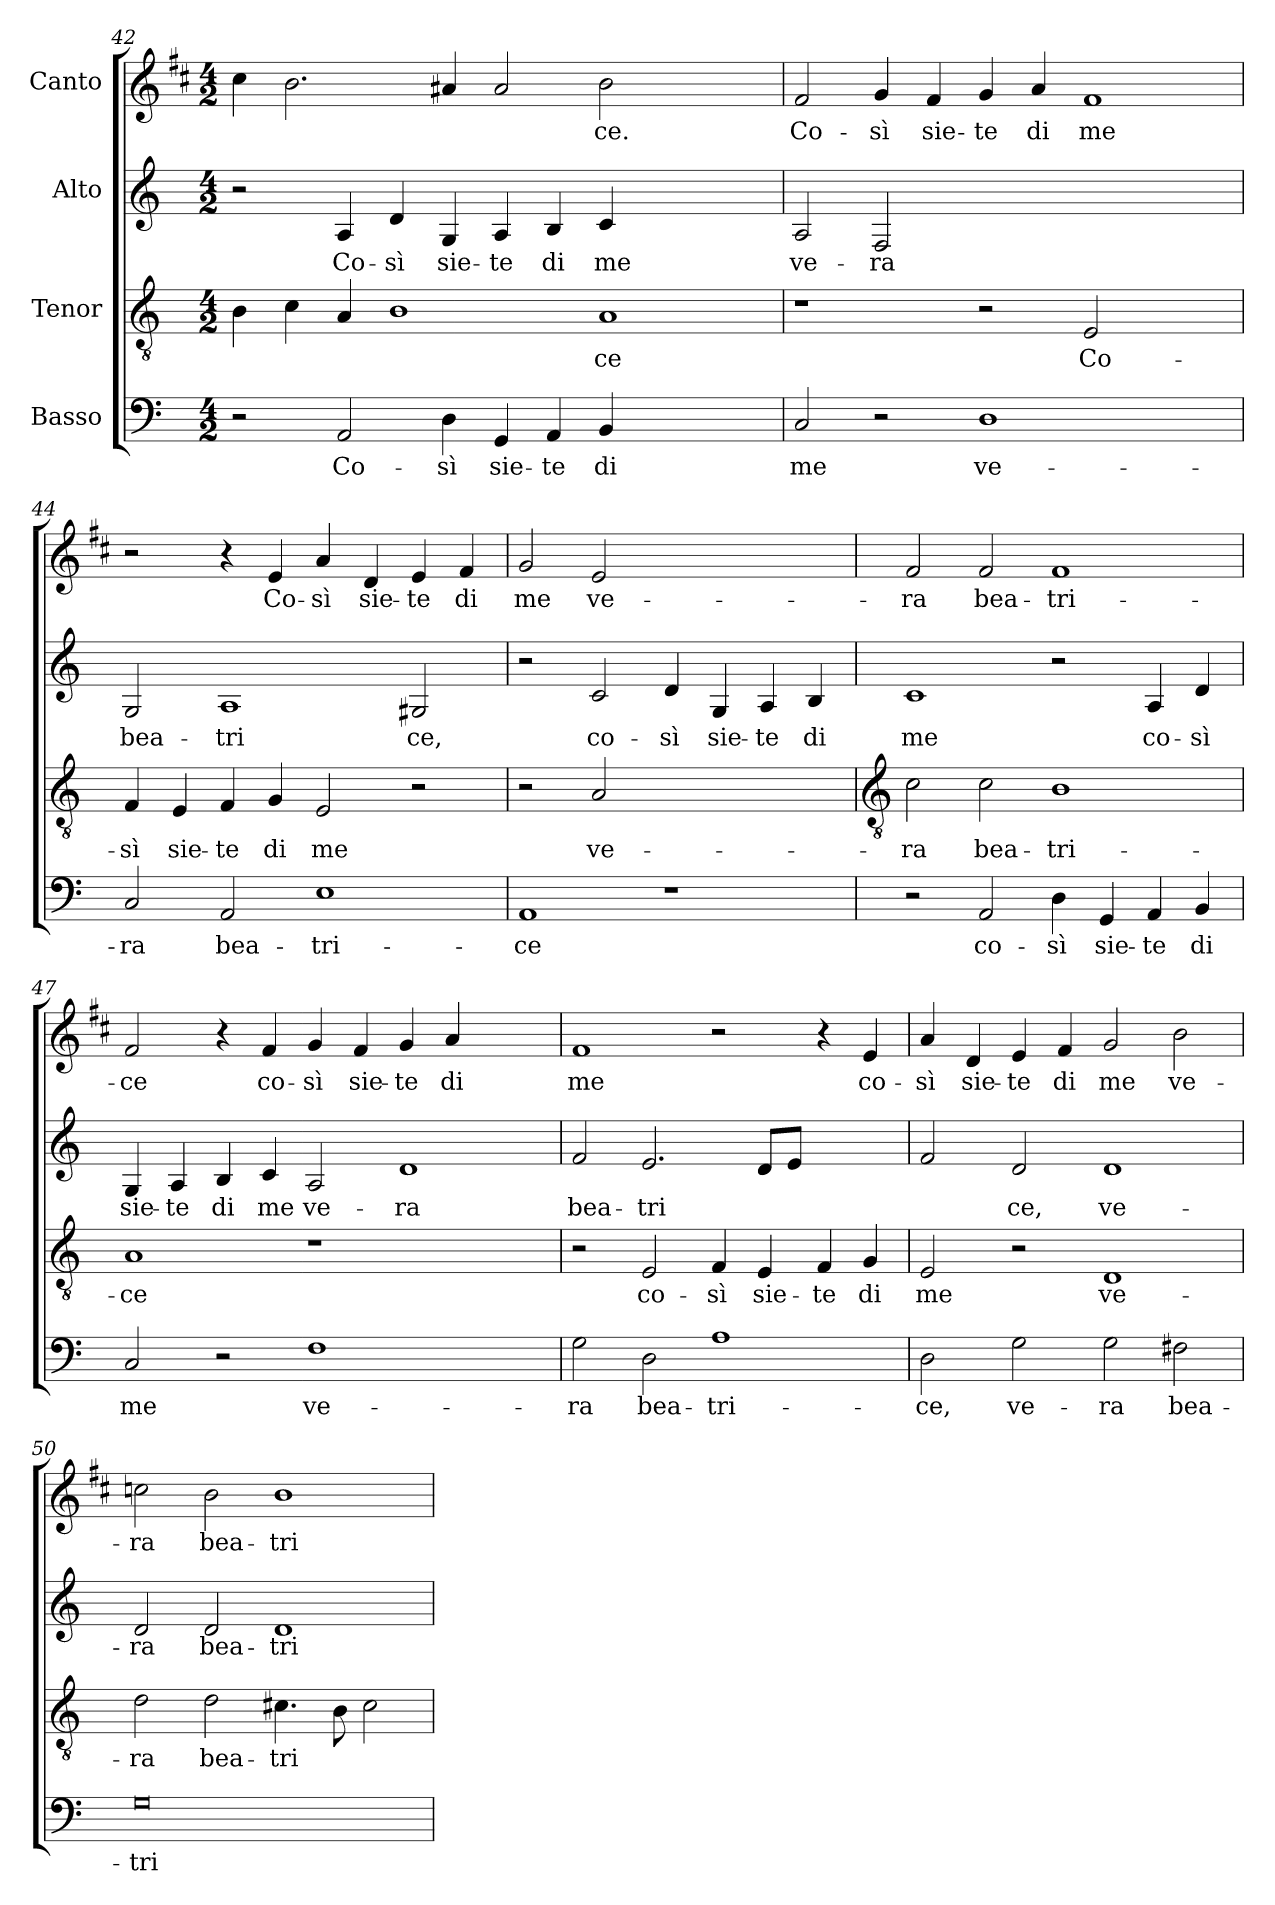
**kern	**text	**kern	**text	**kern	**text	**kern	**text
*part4	*part4	*part3	*part3	*part2	*part2	*part1	*part1
*staff4	*staff4	*staff3	*staff3	*staff2	*staff2	*staff1	*staff1
*I"Basso	*	*I"Tenor	*	*I"Alto	*	*I"Canto	*
*clefF4	*	*clefGv2	*	*clefG2	*	*clefG2	*
*	*	*	*	*	*	*ITrd1c2	*
*k[]	*	*k[]	*	*k[]	*	*k[]	*
*C:	*	*C:	*	*C:	*	*C:	*
*M4/2	*	*M4/2	*	*M4/2	*	*M4/2	*
=42	=42	=42	=42	=42	=42	=42	=42
2r	.	4B	.	2r	.	4b	.
.	.	4c	.	.	.	2.a	.
!	!LO:LY:b	!	!	!	!LO:LY:b	!	!
2AA	Co-	4A	.	4A	Co-	.	.
!	!	!	!	!	!LO:LY:b	!	!
.	.	1B	.	4d	-sì	.	.
!	!LO:LY:b	!	!	!	!LO:LY:b	!	!
4D	-sì	.	.	4G	sie-	4g#	.
!	!LO:LY:b	!	!	!	!LO:LY:b	!	!
4GG	sie-	.	.	4A	-te	2g#	.
!	!LO:LY:b	!	!	!	!LO:LY:b	!	!
4AA	-te	.	.	4B	di	.	.
!	!LO:LY:b	!	!LO:LY:b	!	!LO:LY:b	!	!LO:LY:b
4BB	di	1A	-ce	4c	me	2a	ce.
2.ryy	.	.	.	2.ryy	.	.	.
.	.	.	.	.	.	2ryy	.
=43	=43	=43	=43	=43	=43	=43	=43
!	!LO:LY:b	!	!	!	!LO:LY:b	!	!LO:LY:b
2C	me	1r	.	2A	ve-	2e	Co-
!	!	!	!	!	!LO:LY:b	!	!LO:LY:b
2r	.	.	.	2F	-ra	4f	-sì
!	!	!	!	!	!	!	!LO:LY:b
.	.	.	.	.	.	4e	sie-
!	!LO:LY:b	!	!	!	!	!	!LO:LY:b
1D	ve-	2r	.	1.ryy	.	4f	-te
!	!	!	!	!	!	!	!LO:LY:b
.	.	.	.	.	.	4g	di
!	!	!	!LO:LY:b	!	!	!	!LO:LY:b
.	.	2E	Co-	.	.	1e	me
2ryy	.	2ryy	.	.	.	.	.
!!LO:LB:g=z
=44	=44	=44	=44	=44	=44	=44	=44
!	!LO:LY:b	!	!LO:LY:b	!	!LO:LY:b	!	!
2C	-ra	4F	-sì	2G	bea-	2r	.
!	!	!	!LO:LY:b	!	!	!	!
.	.	4E	sie-	.	.	.	.
!	!LO:LY:b	!	!LO:LY:b	!	!LO:LY:b	!	!
2AA	bea-	4F	-te	1A	-tri	4r	.
!	!	!	!LO:LY:b	!	!	!	!LO:LY:b
.	.	4G	di	.	.	4d	Co-
!	!LO:LY:b	!	!LO:LY:b	!	!	!	!LO:LY:b
1E	-tri-	2E	me	.	.	4g	-sì
!	!	!	!	!	!	!	!LO:LY:b
.	.	.	.	.	.	4c	sie-
!	!	!	!	!	!LO:LY:b	!	!LO:LY:b
.	.	2r	.	2G#	ce,	4d	-te
!	!	!	!	!	!	!	!LO:LY:b
.	.	.	.	.	.	4e	di
=45	=45	=45	=45	=45	=45	=45	=45
!	!LO:LY:b	!	!	!	!	!	!LO:LY:b
1AA	-ce	2r	.	2r	.	2f	me
!	!	!	!LO:LY:b	!	!LO:LY:b	!	!LO:LY:b
.	.	2A	ve-	2c	co-	2d	ve-
!	!	!	!	!	!LO:LY:b	!	!
1r	.	1ryy	.	4d	-sì	1ryy	.
!	!	!	!	!	!LO:LY:b	!	!
.	.	.	.	4G	sie-	.	.
!	!	!	!	!	!LO:LY:b	!	!
.	.	.	.	4A	-te	.	.
!	!	!	!	!	!LO:LY:b	!	!
.	.	.	.	4B	di	.	.
!!LO:LB:g=z
=46	=46	=46	=46	=46	=46	=46	=46
*	*	*clefGv2	*	*	*	*	*
!	!	!	!LO:LY:b	!	!LO:LY:b	!	!LO:LY:b
2r	.	2c	-ra	1c	me	2e	-ra
!	!LO:LY:b	!	!LO:LY:b	!	!	!	!LO:LY:b
2AA	co-	2c	bea-	.	.	2e	bea-
!	!LO:LY:b	!	!LO:LY:b	!	!	!	!LO:LY:b
4D	-sì	1B	-tri-	2r	.	1e	-tri-
!	!LO:LY:b	!	!	!	!	!	!
4GG	sie-	.	.	.	.	.	.
!	!LO:LY:b	!	!	!	!LO:LY:b	!	!
4AA	-te	.	.	4A	co-	.	.
!	!LO:LY:b	!	!	!	!LO:LY:b	!	!
4BB	di	.	.	4d	-sì	.	.
=47	=47	=47	=47	=47	=47	=47	=47
!	!LO:LY:b	!	!LO:LY:b	!	!LO:LY:b	!	!LO:LY:b
2C	me	1A	-ce	4G	sie-	2e	-ce
!	!	!	!	!	!LO:LY:b	!	!
.	.	.	.	4A	-te	.	.
!	!	!	!	!	!LO:LY:b	!	!
2r	.	.	.	4B	di	4r	.
!	!	!	!	!	!LO:LY:b	!	!LO:LY:b
.	.	.	.	4c	me	4e	co-
!	!LO:LY:b	!	!	!	!LO:LY:b	!	!LO:LY:b
1F	ve-	1r	.	2A	ve-	4f	-sì
!	!	!	!	!	!	!	!LO:LY:b
.	.	.	.	.	.	4e	sie-
!	!	!	!	!	!LO:LY:b	!	!LO:LY:b
.	.	.	.	1d	-ra	4f	-te
!	!	!	!	!	!	!	!LO:LY:b
.	.	.	.	.	.	4g	di
2ryy	.	2ryy	.	.	.	2ryy	.
=48	=48	=48	=48	=48	=48	=48	=48
!	!LO:LY:b	!	!	!	!LO:LY:b	!	!LO:LY:b
2G	-ra	2r	.	2f	bea-	1e	me
!	!LO:LY:b	!	!LO:LY:b	!	!LO:LY:b	!	!
2D	bea-	2E	co-	2.e	-tri	.	.
!	!LO:LY:b	!	!LO:LY:b	!	!	!	!
1A	-tri-	4F	-sì	.	.	2r	.
!	!	!	!LO:LY:b	!	!	!	!
.	.	4E	sie-	8dL	.	.	.
.	.	.	.	8eJ	.	.	.
!	!	!	!LO:LY:b	!	!	!	!
.	.	4F	-te	2ryy	.	4r	.
!	!	!	!LO:LY:b	!	!	!	!LO:LY:b
.	.	4G	di	.	.	4d	co-
!!LO:LB:g=z
=49	=49	=49	=49	=49	=49	=49	=49
!	!LO:LY:b	!	!LO:LY:b	!	!	!	!LO:LY:b
2D	-ce,	2E	me	2f	.	4g	-sì
!	!	!	!	!	!	!	!LO:LY:b
.	.	.	.	.	.	4c	sie-
!	!LO:LY:b	!	!	!	!LO:LY:b	!	!LO:LY:b
2G	ve-	2r	.	2d	ce,	4d	-te
!	!	!	!	!	!	!	!LO:LY:b
.	.	.	.	.	.	4e	di
!	!LO:LY:b	!	!LO:LY:b	!	!LO:LY:b	!	!LO:LY:b
2G	-ra	1D	ve-	1d	ve-	2f	me
!	!LO:LY:b	!	!	!	!	!	!LO:LY:b
2F#X	bea-	.	.	.	.	2a	ve-
=50	=50	=50	=50	=50	=50	=50	=50
!	!LO:LY:b	!	!LO:LY:b	!	!LO:LY:b	!	!LO:LY:b
0G	-tri	2d	-ra	2d	-ra	2b-X	-ra
!	!	!	!LO:LY:b	!	!LO:LY:b	!	!LO:LY:b
.	.	2d	bea-	2d	bea-	2a	bea-
!	!	!	!LO:LY:b	!	!LO:LY:b	!	!LO:LY:b
.	.	4.c#	-tri	1d	-tri-	1a	-tri-
.	.	8B	.	.	.	.	.
.	.	2c#	.	.	.	.	.
=	=	=	=	=	=	=	=
*-	*-	*-	*-	*-	*-	*-	*-
